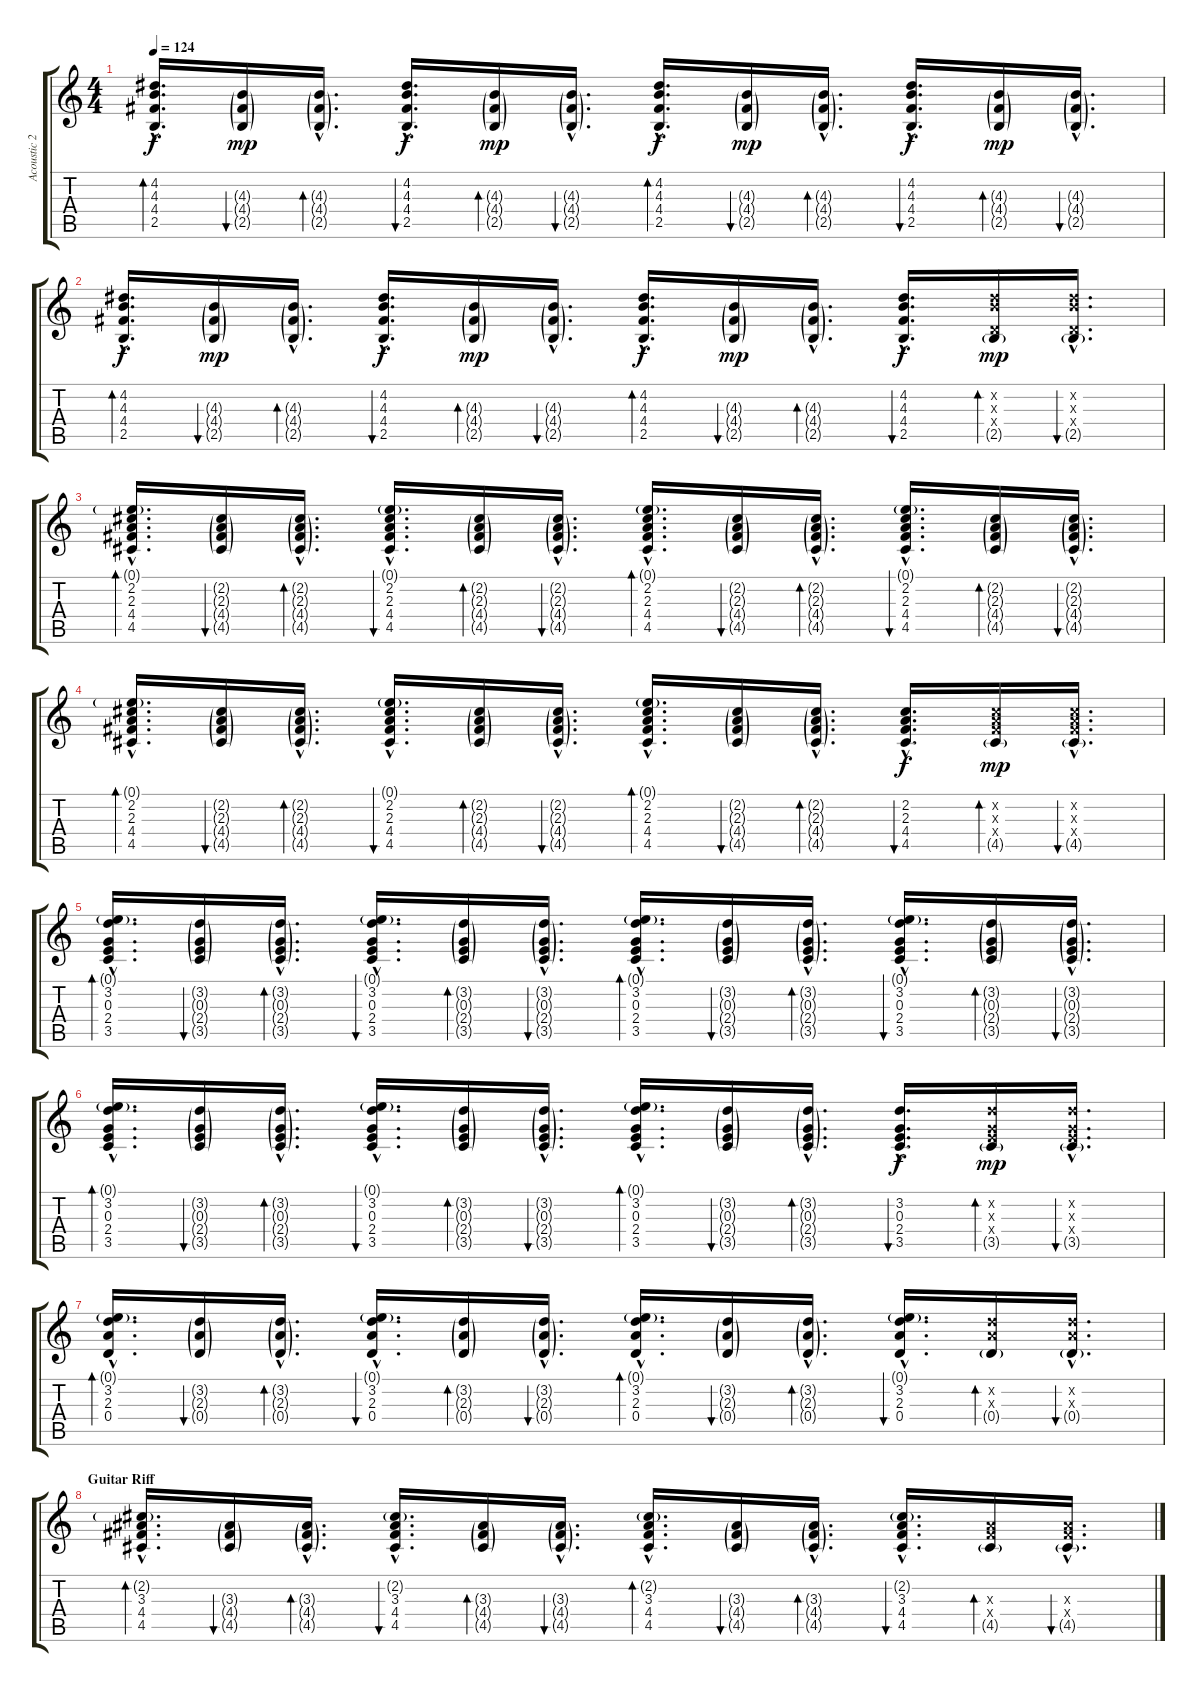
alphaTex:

\track ("Acoustic 2 (Dub)" "Acoustic 2") {instrument acousticguitarsteel}
\staff {score tabs}
\tuning (E4 B3 G3 D3 A2 E2) {hide}
\ts (4 4)
\tempo 124
\clef g2
\ks c
(4.2{hac} 4.3{hac} 4.4{hac} 2.5{hac}).16{d bd 60 dy f} (4.3{g} 4.4{g} 2.5{g}).16{bu 60 dy mp} (4.3{g hac} 4.4{g hac} 2.5{g hac}).16{d bd 60} (4.2{hac} 4.3{hac} 4.4{hac} 2.5{hac}).16{d bu 60 dy f} (4.3{g} 4.4{g} 2.5{g}).16{bd 60 dy mp} (4.3{g hac} 4.4{g hac} 2.5{g hac}).16{d bu 60} (4.2{hac} 4.3{hac} 4.4{hac} 2.5{hac}).16{d bd 60 dy f} (4.3{g} 4.4{g} 2.5{g}).16{bu 60 dy mp} (4.3{g hac} 4.4{g hac} 2.5{g hac}).16{d bd 60} (4.2{hac} 4.3{hac} 4.4{hac} 2.5{hac}).16{d bu 60 dy f} (4.3{g} 4.4{g} 2.5{g}).16{bd 60 dy mp} (4.3{g hac} 4.4{g hac} 2.5{g hac}).16{d bu 60} |
(4.2{hac} 4.3{hac} 4.4{hac} 2.5{hac}).16{d bd 60 dy f} (4.3{g} 4.4{g} 2.5{g}).16{bu 60 dy mp} (4.3{g hac} 4.4{g hac} 2.5{g hac}).16{d bd 60} (4.2{hac} 4.3{hac} 4.4{hac} 2.5{hac}).16{d bu 60 dy f} (4.3{g} 4.4{g} 2.5{g}).16{bd 60 dy mp} (4.3{g hac} 4.4{g hac} 2.5{g hac}).16{d bu 60} (4.2{hac} 4.3{hac} 4.4{hac} 2.5{hac}).16{d bd 60 dy f} (4.3{g} 4.4{g} 2.5{g}).16{bu 60 dy mp} (4.3{g hac} 4.4{g hac} 2.5{g hac}).16{d bd 60} (4.2{hac} 4.3{hac} 4.4{hac} 2.5{hac}).16{d bu 60 dy f} (4.2{x} 4.3{x} 0.4{x} 2.5{g}).16{bd 60 dy mp} (4.2{hac x} 4.3{hac x} 0.4{hac x} 2.5{g hac}).16{d bu 60} |
(0.1{g hac} 2.2{hac} 2.3{hac} 4.4{hac} 4.5{hac}).16{d bd 60} (2.2{g} 2.3{g} 4.4{g} 4.5{g}).16{bu 60} (2.2{g hac} 2.3{g hac} 4.4{g hac} 4.5{g hac}).16{d bd 60} (0.1{g hac} 2.2{hac} 2.3{hac} 4.4{hac} 4.5{hac}).16{d bu 60} (2.2{g} 2.3{g} 4.4{g} 4.5{g}).16{bd 60} (2.2{g hac} 2.3{g hac} 4.4{g hac} 4.5{g hac}).16{d bu 60} (0.1{g hac} 2.2{hac} 2.3{hac} 4.4{hac} 4.5{hac}).16{d bd 60} (2.2{g} 2.3{g} 4.4{g} 4.5{g}).16{bu 60} (2.2{g hac} 2.3{g hac} 4.4{g hac} 4.5{g hac}).16{d bd 60} (0.1{g hac} 2.2{hac} 2.3{hac} 4.4{hac} 4.5{hac}).16{d bu 60} (2.2{g} 2.3{g} 4.4{g} 4.5{g}).16{bd 60} (2.2{g hac} 2.3{g hac} 4.4{g hac} 4.5{g hac}).16{d bu 60} |
(0.1{g hac} 2.2{hac} 2.3{hac} 4.4{hac} 4.5{hac}).16{d bd 60} (2.2{g} 2.3{g} 4.4{g} 4.5{g}).16{bu 60} (2.2{g hac} 2.3{g hac} 4.4{g hac} 4.5{g hac}).16{d bd 60} (0.1{g hac} 2.2{hac} 2.3{hac} 4.4{hac} 4.5{hac}).16{d bu 60} (2.2{g} 2.3{g} 4.4{g} 4.5{g}).16{bd 60} (2.2{g hac} 2.3{g hac} 4.4{g hac} 4.5{g hac}).16{d bu 60} (0.1{g hac} 2.2{hac} 2.3{hac} 4.4{hac} 4.5{hac}).16{d bd 60} (2.2{g} 2.3{g} 4.4{g} 4.5{g}).16{bu 60} (2.2{g hac} 2.3{g hac} 4.4{g hac} 4.5{g hac}).16{d bd 60} (2.2{hac} 2.3{hac} 4.4{hac} 4.5{hac}).16{d bu 60 dy f} (2.2{x} 2.3{x} 4.4{x} 4.5{g}).16{bd 60 dy mp} (2.2{hac x} 2.3{hac x} 4.4{hac x} 4.5{g hac}).16{d bu 60} |
(0.1{g hac} 3.2{hac} 0.3{hac} 2.4{hac} 3.5{hac}).16{d bd 60} (3.2{g} 0.3{g} 2.4{g} 3.5{g}).16{bu 60} (3.2{g hac} 0.3{g hac} 2.4{g hac} 3.5{g hac}).16{d bd 60} (0.1{g hac} 3.2{hac} 0.3{hac} 2.4{hac} 3.5{hac}).16{d bu 60} (3.2{g} 0.3{g} 2.4{g} 3.5{g}).16{bd 60} (3.2{g hac} 0.3{g hac} 2.4{g hac} 3.5{g hac}).16{d bu 60} (0.1{g hac} 3.2{hac} 0.3{hac} 2.4{hac} 3.5{hac}).16{d bd 60} (3.2{g} 0.3{g} 2.4{g} 3.5{g}).16{bu 60} (3.2{g hac} 0.3{g hac} 2.4{g hac} 3.5{g hac}).16{d bd 60} (0.1{g hac} 3.2{hac} 0.3{hac} 2.4{hac} 3.5{hac}).16{d bu 60} (3.2{g} 0.3{g} 2.4{g} 3.5{g}).16{bd 60} (3.2{g hac} 0.3{g hac} 2.4{g hac} 3.5{g hac}).16{d bu 60} |
(0.1{g hac} 3.2{hac} 0.3{hac} 2.4{hac} 3.5{hac}).16{d bd 60} (3.2{g} 0.3{g} 2.4{g} 3.5{g}).16{bu 60} (3.2{g hac} 0.3{g hac} 2.4{g hac} 3.5{g hac}).16{d bd 60} (0.1{g hac} 3.2{hac} 0.3{hac} 2.4{hac} 3.5{hac}).16{d bu 60} (3.2{g} 0.3{g} 2.4{g} 3.5{g}).16{bd 60} (3.2{g hac} 0.3{g hac} 2.4{g hac} 3.5{g hac}).16{d bu 60} (0.1{g hac} 3.2{hac} 0.3{hac} 2.4{hac} 3.5{hac}).16{d bd 60} (3.2{g} 0.3{g} 2.4{g} 3.5{g}).16{bu 60} (3.2{g hac} 0.3{g hac} 2.4{g hac} 3.5{g hac}).16{d bd 60} (3.2{hac} 0.3{hac} 2.4{hac} 3.5{hac}).16{d bu 60 dy f} (3.2{x} 0.3{x} 2.4{x} 3.5{g}).16{bd 60 dy mp} (3.2{hac x} 0.3{hac x} 2.4{hac x} 3.5{g hac}).16{d bu 60} |
(0.1{g hac} 3.2{hac} 2.3{hac} 0.4{hac}).16{d bd 60} (3.2{g} 2.3{g} 0.4{g}).16{bu 60} (3.2{g hac} 2.3{g hac} 0.4{g hac}).16{d bd 60} (0.1{g hac} 3.2{hac} 2.3{hac} 0.4{hac}).16{d bu 60} (3.2{g} 2.3{g} 0.4{g}).16{bd 60} (3.2{g hac} 2.3{g hac} 0.4{g hac}).16{d bu 60} (0.1{g hac} 3.2{hac} 2.3{hac} 0.4{hac}).16{d bd 60} (3.2{g} 2.3{g} 0.4{g}).16{bu 60} (3.2{g hac} 2.3{g hac} 0.4{g hac}).16{d bd 60} (0.1{g hac} 3.2{hac} 2.3{hac} 0.4{hac}).16{d bu 60} (3.2{x} 2.3{x} 0.4{g}).16{bd 60} (3.2{hac x} 2.3{hac x} 0.4{g hac}).16{d bu 60} |
\section ("" "Guitar Riff")
(2.2{g hac} 3.3{hac} 4.4{hac} 4.5{hac}).16{d bd 60} (3.3{g} 4.4{g} 4.5{g}).16{bu 60} (3.3{g hac} 4.4{g hac} 4.5{g hac}).16{d bd 60} (2.2{g hac} 3.3{hac} 4.4{hac} 4.5{hac}).16{d bu 60} (3.3{g} 4.4{g} 4.5{g}).16{bd 60} (3.3{g hac} 4.4{g hac} 4.5{g hac}).16{d bu 60} (2.2{g hac} 3.3{hac} 4.4{hac} 4.5{hac}).16{d bd 60} (3.3{g} 4.4{g} 4.5{g}).16{bu 60} (3.3{g hac} 4.4{g hac} 4.5{g hac}).16{d bd 60} (2.2{g hac} 3.3{hac} 4.4{hac} 4.5{hac}).16{d bu 60} (3.3{x} 4.4{x} 4.5{g}).16{bd 60} (3.3{hac x} 4.4{hac x} 4.5{g hac}).16{d bu 60}
